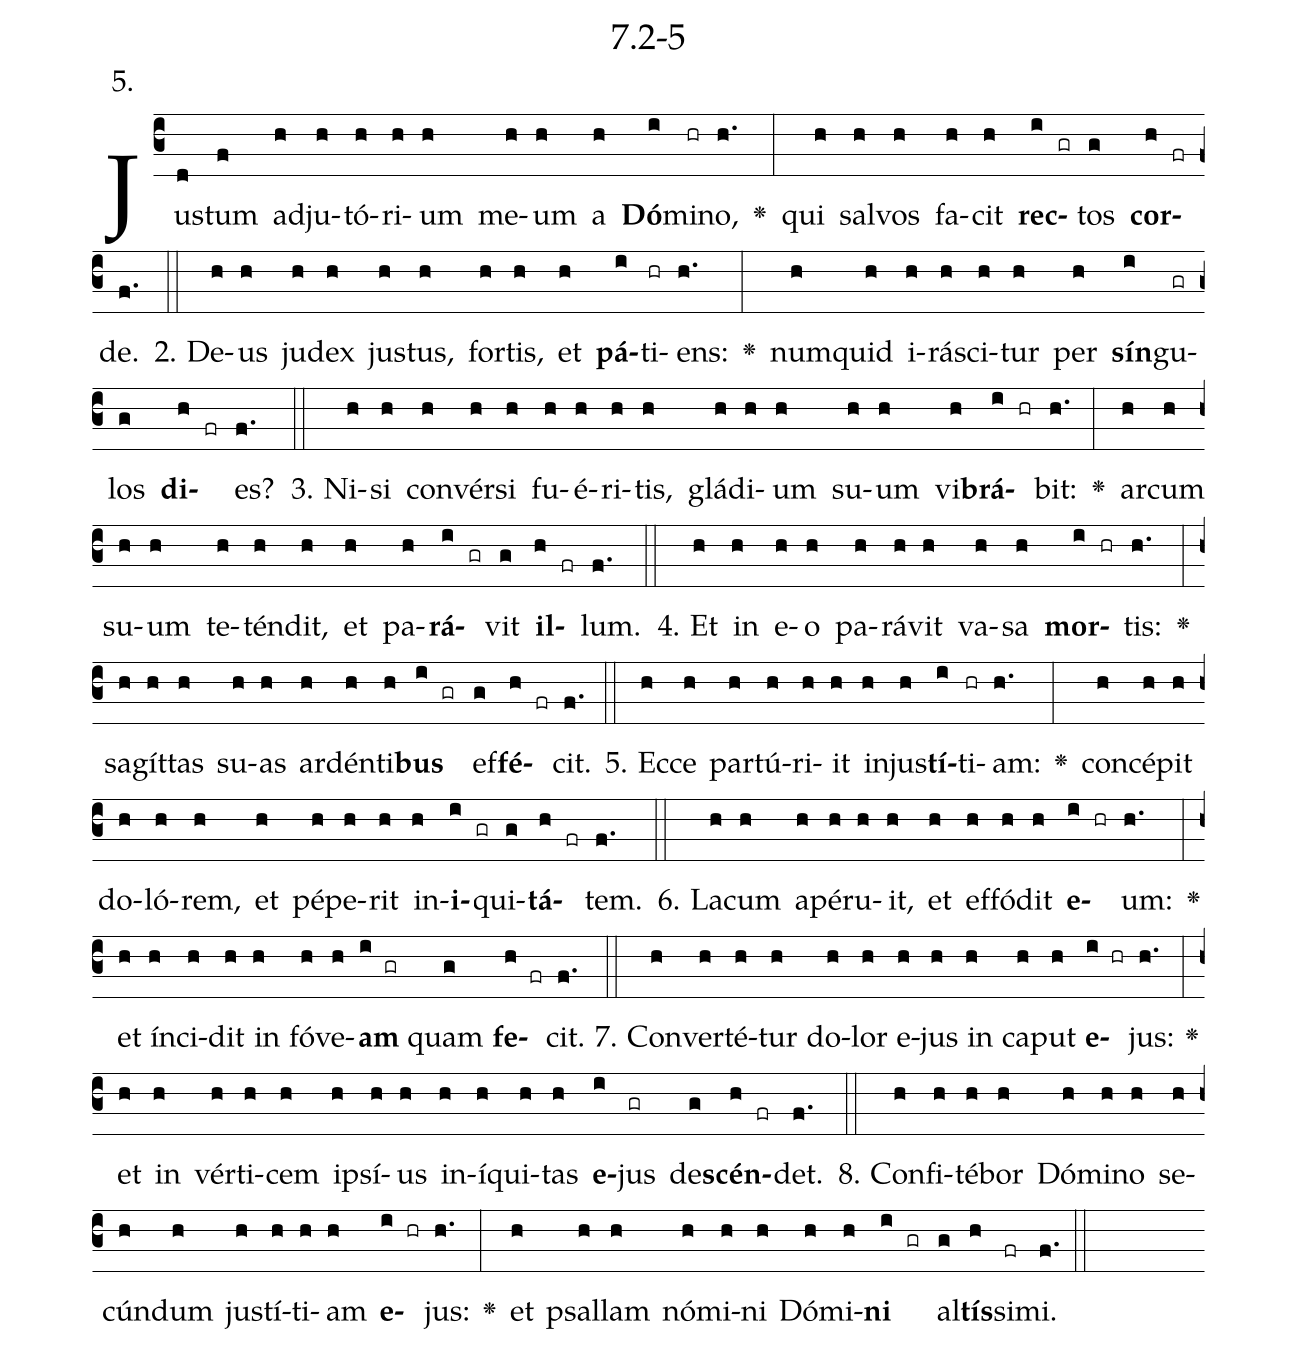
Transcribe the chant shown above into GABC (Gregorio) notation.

name: 7.2-5;
annotation: 5.;
%%
(c3)Jus(d)tum(f) ad(h)ju(h)tó(h)ri(h)um(h) me(h)um(h) a(h) <b>Dó</b>(i)mi(hr)no,(h.) <v>\greheightstar</v>(:) qui(h) sal(h)vos(h) fa(h)cit(h) <b>rec</b>(i gr)tos(g) <b>cor</b>(h fr)de.(f.) (::)
2. De(h)us(h) ju(h)dex(h) jus(h)tus,(h) for(h)tis,(h) et(h) <b>pá</b>(i)ti(hr)ens:(h.) <v>\greheightstar</v>(:) num(h)quid(h) i(h)rá(h)sci(h)tur(h) per(h) <b>sín</b>(i)gu(gr)los(g) <b>di</b>(h fr)es?(f.) (::)
3. Ni(h)si(h) con(h)vér(h)si(h) fu(h)é(h)ri(h)tis,(h) glá(h)di(h)um(h) su(h)um(h) vi(h)<b>brá</b>(i hr)bit:(h.) <v>\greheightstar</v>(:) ar(h)cum(h) su(h)um(h) te(h)tén(h)dit,(h) et(h) pa(h)<b>rá</b>(i gr)vit(g) <b>il</b>(h fr)lum.(f.) (::)
4. Et(h) in(h) e(h)o(h) pa(h)rá(h)vit(h) va(h)sa(h) <b>mor</b>(i hr)tis:(h.) <v>\greheightstar</v>(:) sa(h)gít(h)tas(h) su(h)as(h) ar(h)dén(h)ti(h)<b>bus</b>(i gr) ef(g)<b>fé</b>(h fr)cit.(f.) (::)
5. Ec(h)ce(h) par(h)tú(h)ri(h)it(h) in(h)jus(h)<b>tí</b>(i)ti(hr)am:(h.) <v>\greheightstar</v>(:) con(h)cé(h)pit(h) do(h)ló(h)rem,(h) et(h) pé(h)pe(h)rit(h) in(h)<b>i</b>(i gr)qui(g)<b>tá</b>(h fr)tem.(f.) (::)
6. La(h)cum(h) a(h)pé(h)ru(h)it,(h) et(h) ef(h)fó(h)dit(h) <b>e</b>(i hr)um:(h.) <v>\greheightstar</v>(:) et(h) ín(h)ci(h)dit(h) in(h) fó(h)ve(h)<b>am</b>(i gr) quam(g) <b>fe</b>(h fr)cit.(f.) (::)
7. Con(h)ver(h)té(h)tur(h) do(h)lor(h) e(h)jus(h) in(h) ca(h)put(h) <b>e</b>(i hr)jus:(h.) <v>\greheightstar</v>(:) et(h) in(h) vér(h)ti(h)cem(h) ip(h)sí(h)us(h) in(h)í(h)qui(h)tas(h) <b>e</b>(i)jus(gr) de(g)<b>scén</b>(h fr)det.(f.) (::)
8. Con(h)fi(h)té(h)bor(h) Dó(h)mi(h)no(h) se(h)cún(h)dum(h) jus(h)tí(h)ti(h)am(h) <b>e</b>(i hr)jus:(h.) <v>\greheightstar</v>(:) et(h) psal(h)lam(h) nó(h)mi(h)ni(h) Dó(h)mi(h)<b>ni</b>(i gr) al(g)<b>tís</b>(h)si(fr)mi.(f.) (::)
